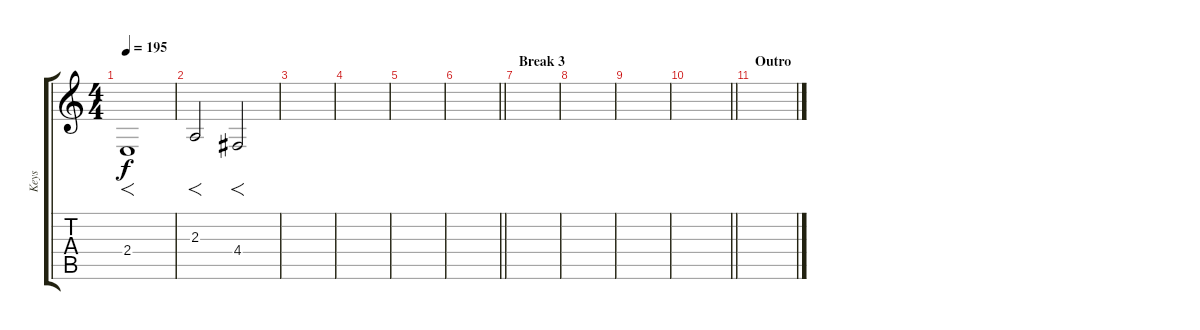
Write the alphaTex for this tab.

\track ("Keys" "Keys") {instrument lead6voice}
\staff {score tabs}
\tuning (E4 B3 G3 D3 A2 E2) {hide}
\ts (4 4)
\tempo 195
\clef g2
\ks c
2.4.1{f dy f} |
2.3.2{f} 4.4.2{f} |
|
|
|
\barLineRight lightlight
|
\section ("" "Break 3")
|
|
|
\barLineRight lightlight
|
\section ("" "Outro")
